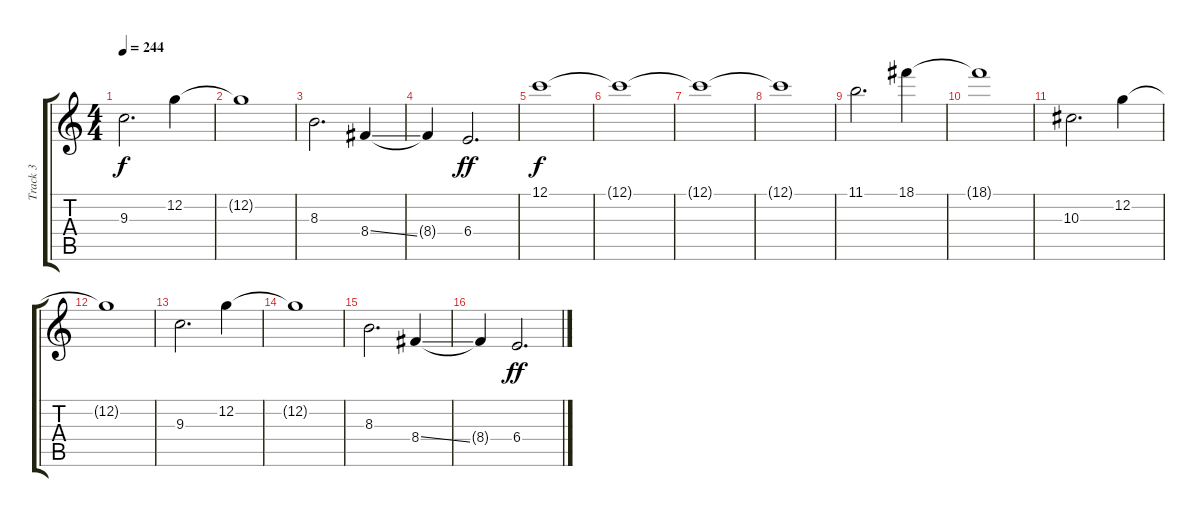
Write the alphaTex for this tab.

\track ("Track 3" "Track 3") {instrument overdrivenguitar}
\staff {score tabs}
\tuning (C4 G3 Eb3 Bb2 F2 C2) {hide}
\ts (4 4)
\tempo 244
\clef g2
\ks c
9.3.2{d dy f} 12.2.4 |
12.2{t}.1 |
8.3.2{d} 8.4{ss}.4 |
8.4{t}.4 6.4.2{d dy ff} |
12.1.1{dy f} |
12.1{t}.1 |
12.1{t}.1 |
12.1{t}.1 |
11.1.2{d} 18.1.4 |
18.1{t}.1 |
10.3.2{d} 12.2.4 |
12.2{t}.1 |
9.3.2{d} 12.2.4 |
12.2{t}.1 |
8.3.2{d} 8.4{ss}.4 |
8.4{t}.4 6.4.2{d dy ff}
